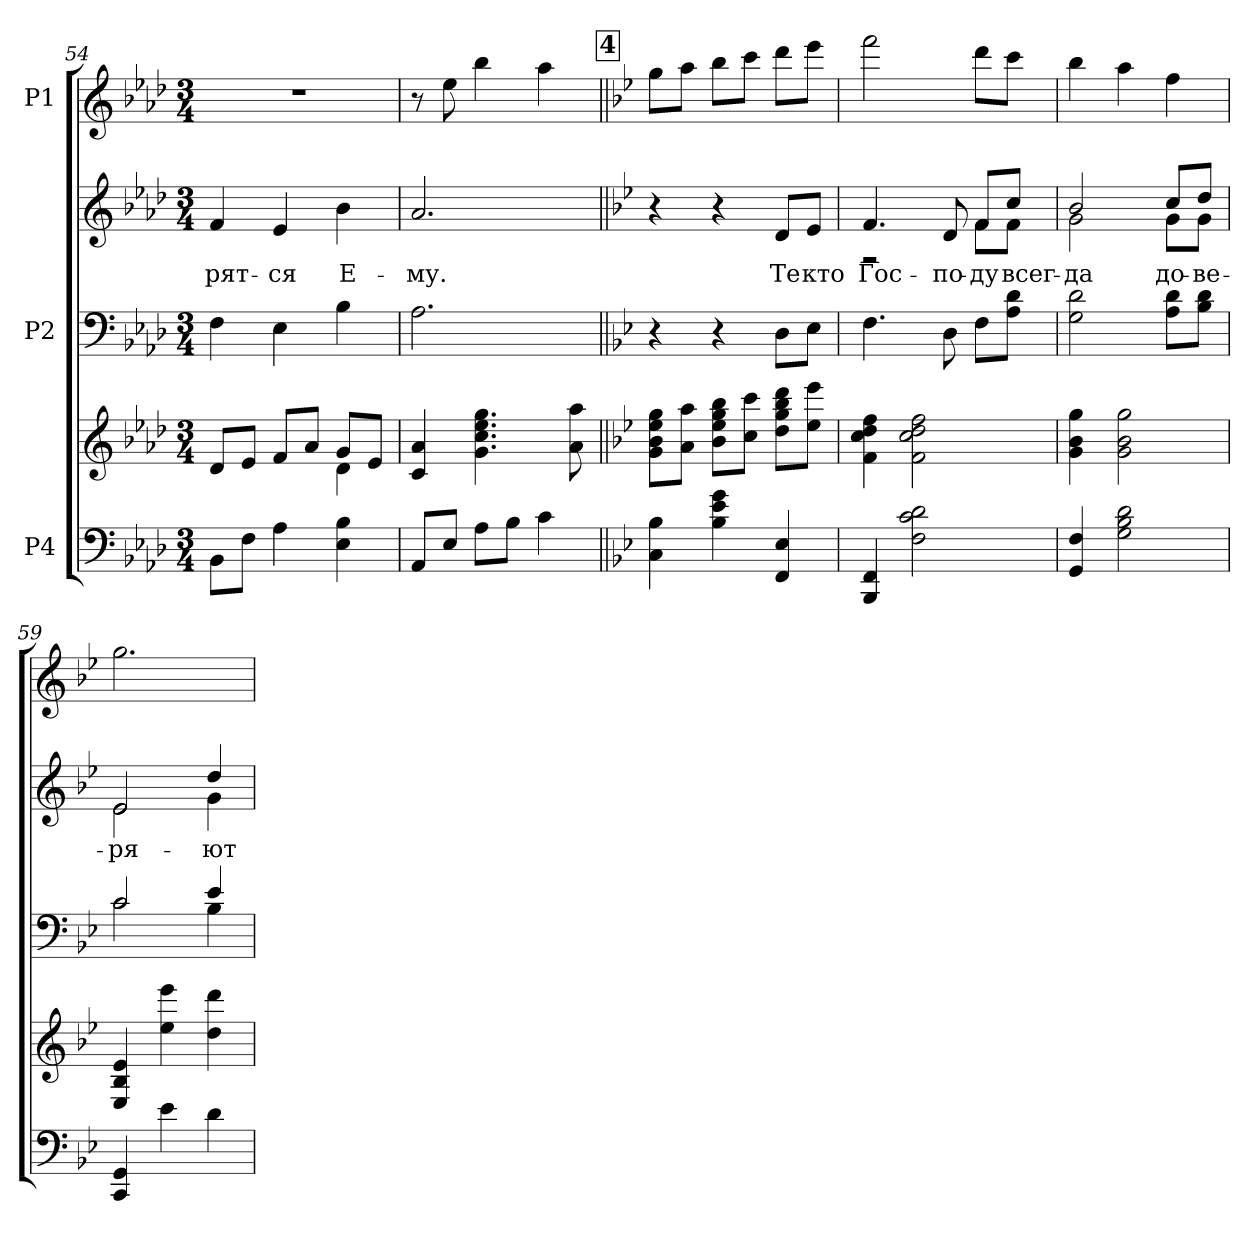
**kern	**kern	**kern	**kern	**text	**kern
*part3	*part3	*part2	*part2	*part2	*part1
*staff5	*staff4	*staff3	*staff2	*staff2	*staff1
*I"P4	*	*I"P2	*	*	*I"P1
*clefF4	*clefG2	*clefF4	*clefG2	*	*clefG2
*k[b-e-a-d-]	*k[b-e-a-d-]	*k[b-e-a-d-]	*k[b-e-a-d-]	*	*k[b-e-a-d-]
*A-:	*A-:	*A-:	*A-:	*	*A-:
*M3/4	*M3/4	*M3/4	*M3/4	*	*M3/4
=54	=54	=54	=54	=54	=54
*	*^	*	*	*	*
!	!	!	!	!	!LO:LY:b:color=#000000	!LO:N:vis=1
8BB-i\L	8d-i/L	2ryy	4Fi\	4fi/	-рят-	2.r
8Fi\J	8e-i/J	.	.	.	.	.
!	!	!	!	!	!LO:LY:b:color=#000000	!
4A-i\	8fi/L	.	4E-i\	4e-i/	-ся	.
.	8a-i/J	.	.	.	.	.
!	!	!	!	!	!LO:LY:b:color=#000000	!
4E-i\ 4B-i	8gi/L	4d-i\	4B-i\	4b-i\	Е-	.
.	8e-i/J	.	.	.	.	.
*	*v	*v	*	*	*	*
=55	=55	=55	=55	=55	=55
!	!	!	!	!LO:LY:b:color=#000000	!
8AA-i/L	4ci/ 4a-i	2.A-i\	2.a-i/	-му.	8r
8E-i/J	.	.	.	.	8ee-i\
8A-i\L	4.gi\ 4.cci 4.ee-i 4.ggi	.	.	.	4bb-i\
8B-i\J	.	.	.	.	.
4ci\	.	.	.	.	4aa-i\
.	8a-i\ 8aa-i	.	.	.	.
!!LO:REH:place=s1:B:color=#000000:enc=box:fs=17.5172:t=4
=56||	=56||	=56||	=56||	=56||	=56||
*k[b-e-]	*k[b-e-]	*k[b-e-]	*k[b-e-]	*	*k[b-e-]
*B-:	*B-:	*B-:	*B-:	*	*B-:
4Ci\ 4B-i	8gi\ 8b-i 8ee-i 8ggiL	4r	4r	.	8ggi\L
.	8ai\ 8aaiJ	.	.	.	8aai\J
4B-i\ 4e-i 4gi	8b-i\ 8ee-i 8ggi 8bb-iL	4r	4r	.	8bb-i\L
.	8cci\ 8ccciJ	.	.	.	8ccci\J
!	!	!	!	!LO:LY:b:color=#000000	!
4FFi/ 4E-i	8ddi\ 8ggi 8bb-i 8dddiL	8Di\L	8di/L	Те	8dddi\L
!	!	!	!	!LO:LY:b:color=#000000	!
.	8ee-i\ 8eee-iJ	8E-i\J	8e-i/J	кто	8eee-i\J
!!LO:PB:g=z
=57	=57	=57	=57	=57	=57
!	!	!	!	!LO:LY:b:color=#000000	!
*	*	*	*^	*	*
4BBB-i/ 4FFi	4fi\ 4cci 4ddi 4ffi	4.Fi\	4.fi/	2r	Гос-	2fffi\
2Fi\ 2ci 2di	2fi\ 2cci 2ddi 2ffi	.	.	.	.	.
!	!	!	!	!	!LO:LY:b:color=#000000	!
.	.	8Di\	8di/	.	-по-	.
!	!	!	!	!	!LO:LY:b:color=#000000	!
.	.	8Fi\L	8fi/L	8fi\L	-ду	8dddi\L
!	!	!	!	!	!LO:LY:b:color=#000000	!
.	.	8Ai\ 8diJ	8cci/J	8fi\J	всег-	8ccci\J
=58	=58	=58	=58	=58	=58	=58
!	!	!	!	!	!LO:LY:b:color=#000000	!
4GGi/ 4Fi	4gi\ 4b-i 4ggi	2Gi\ 2di	2b-i/	2gi\	-да	4bb-i\
2Gi\ 2B-i 2di	2gi\ 2b-i 2ggi	.	.	.	.	4aai\
!	!	!	!	!	!LO:LY:b:color=#000000	!
.	.	8Ai\ 8diL	8cci/L	8gi\L	до-	4ffi\
!	!	!	!	!	!LO:LY:b:color=#000000	!
.	.	8B-i\ 8diJ	8ddi/J	8gi\J	-ве-	.
=59	=59	=59	=59	=59	=59	=59
*	*	*^	*	*	*	*
!	!	!	!	!	!	!LO:LY:b:color=#000000	!
4CCi/ 4GGi	4E-i/ 4B-i 4e-i	2ci/	2ci\	2e-i/	2e-i\	-ря-	2.ggi\
4e-i\	4ee-i\ 4eee-i	.	.	.	.	.	.
!	!	!	!	!	!	!LO:LY:b:color=#000000	!
4di\	4ddi\ 4dddi	4e-i/	4B-i\	4ddi/	4gi\	-ют-	.
*	*	*v	*v	*	*	*	*
*	*	*	*v	*v	*	*
=	=	=	=	=	=
*-	*-	*-	*-	*-	*-
